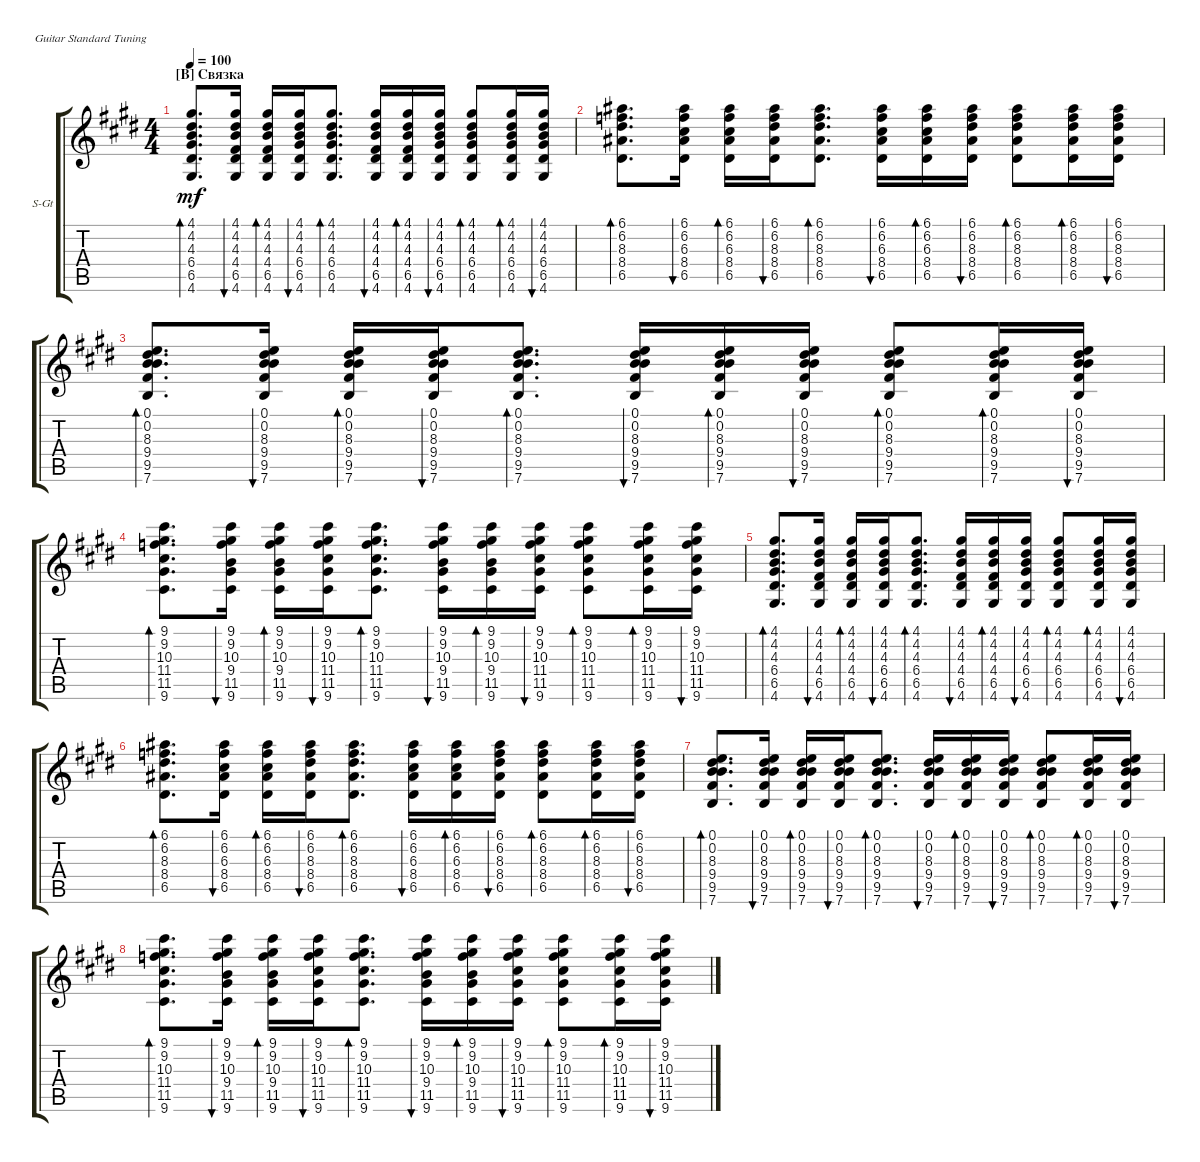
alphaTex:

\defaultSystemsLayout 4
\bracketExtendMode groupsimilarinstruments
\firstSystemTrackNameOrientation horizontal
\otherSystemsTrackNameOrientation horizontal
\track ("Steel Guitar" "S-Gt") {instrument acousticguitarsteel}
\staff {score tabs}
\tuning (E4 B3 G3 D3 A2 E2)
\ts (4 4)
\section ("B" "Связка")
\tempo 100
\clef g2
\ks e
(4.6 6.5 6.4 4.3 4.2 4.1).8{d bd 30 dy mf} (4.6 6.5 4.4 4.3 4.2 4.1).16{bu 30} (4.6 6.5 4.4 4.3 4.2 4.1).16{bd 30} (4.6 6.5 6.4 4.3 4.2 4.1).16{bu 30} (4.6 6.5 6.4 4.3 4.2 4.1).8{d bd 30} (4.6 6.5 4.4 4.3 4.2 4.1).16{bu 30} (4.6 6.5 4.4 4.3 4.2 4.1).16{bd 30} (4.6 6.5 6.4 4.3 4.2 4.1).16{bu 30} (4.6 6.5 6.4 4.3 4.2 4.1).8{bd 30} (4.6 6.5 6.4 4.3 4.2 4.1).16{bd 30} (4.6 6.5 6.4 4.3 4.2 4.1).16{bu 30} |
(6.5 8.4 8.3 6.2 6.1).8{d bd 30} (6.5 8.4 6.3 6.2 6.1).16{bu 30} (6.5 8.4 6.3 6.2 6.1).16{bd 30} (6.5 8.4 8.3 6.2 6.1).16{bu 30} (6.5 8.4 8.3 6.2 6.1).8{d bd 30} (6.5 8.4 6.3 6.2 6.1).16{bu 30} (6.5 8.4 6.3 6.2 6.1).16{bd 30} (6.5 8.4 8.3 6.2 6.1).16{bu 30} (6.5 8.4 8.3 6.2 6.1).8{bd 30} (6.5 8.4 8.3 6.2 6.1).16{bd 30} (6.5 8.4 8.3 6.2 6.1).16{bu 30} |
(7.6 9.5 9.4 8.3 0.2 0.1).8{d bd 30} (7.6 9.5 9.4 8.3 0.2 0.1).16{bu 30} (7.6 9.5 9.4 8.3 0.2 0.1).16{bd 30} (7.6 9.5 9.4 8.3 0.2 0.1).16{bu 30} (7.6 9.5 9.4 8.3 0.2 0.1).8{d bd 30} (7.6 9.5 9.4 8.3 0.2 0.1).16{bu 30} (7.6 9.5 9.4 8.3 0.2 0.1).16{bd 30} (7.6 9.5 9.4 8.3 0.2 0.1).16{bu 30} (7.6 9.5 9.4 8.3 0.2 0.1).8{bd 30} (7.6 9.5 9.4 8.3 0.2 0.1).16{bd 30} (7.6 9.5 9.4 8.3 0.2 0.1).16{bu 30} |
(9.6 11.5 11.4 10.3 9.2 9.1).8{d bd 30} (9.6 11.5 9.4 10.3 9.2 9.1).16{bu 30} (9.6 11.5 9.4 10.3 9.2 9.1).16{bd 30} (9.6 11.5 11.4 10.3 9.2 9.1).16{bu 30} (9.6 11.5 11.4 10.3 9.2 9.1).8{d bd 30} (9.6 11.5 9.4 10.3 9.2 9.1).16{bu 30} (9.6 11.5 9.4 10.3 9.2 9.1).16{bd 30} (9.6 11.5 11.4 10.3 9.2 9.1).16{bu 30} (9.6 11.5 11.4 10.3 9.2 9.1).8{bd 30} (9.6 11.5 11.4 10.3 9.2 9.1).16{bd 30} (9.6 11.5 11.4 10.3 9.2 9.1).16{bu 30} |
(4.6 6.5 6.4 4.3 4.2 4.1).8{d bd 30} (4.6 6.5 4.4 4.3 4.2 4.1).16{bu 30} (4.6 6.5 4.4 4.3 4.2 4.1).16{bd 30} (4.6 6.5 6.4 4.3 4.2 4.1).16{bu 30} (4.6 6.5 6.4 4.3 4.2 4.1).8{d bd 30} (4.6 6.5 4.4 4.3 4.2 4.1).16{bu 30} (4.6 6.5 4.4 4.3 4.2 4.1).16{bd 30} (4.6 6.5 6.4 4.3 4.2 4.1).16{bu 30} (4.6 6.5 6.4 4.3 4.2 4.1).8{bd 30} (4.6 6.5 6.4 4.3 4.2 4.1).16{bd 30} (4.6 6.5 6.4 4.3 4.2 4.1).16{bu 30} |
(6.5 8.4 8.3 6.2 6.1).8{d bd 30} (6.5 8.4 6.3 6.2 6.1).16{bu 30} (6.5 8.4 6.3 6.2 6.1).16{bd 30} (6.5 8.4 8.3 6.2 6.1).16{bu 30} (6.5 8.4 8.3 6.2 6.1).8{d bd 30} (6.5 8.4 6.3 6.2 6.1).16{bu 30} (6.5 8.4 6.3 6.2 6.1).16{bd 30} (6.5 8.4 8.3 6.2 6.1).16{bu 30} (6.5 8.4 8.3 6.2 6.1).8{bd 30} (6.5 8.4 8.3 6.2 6.1).16{bd 30} (6.5 8.4 8.3 6.2 6.1).16{bu 30} |
(7.6 9.5 9.4 8.3 0.2 0.1).8{d bd 30} (7.6 9.5 9.4 8.3 0.2 0.1).16{bu 30} (7.6 9.5 9.4 8.3 0.2 0.1).16{bd 30} (7.6 9.5 9.4 8.3 0.2 0.1).16{bu 30} (7.6 9.5 9.4 8.3 0.2 0.1).8{d bd 30} (7.6 9.5 9.4 8.3 0.2 0.1).16{bu 30} (7.6 9.5 9.4 8.3 0.2 0.1).16{bd 30} (7.6 9.5 9.4 8.3 0.2 0.1).16{bu 30} (7.6 9.5 9.4 8.3 0.2 0.1).8{bd 30} (7.6 9.5 9.4 8.3 0.2 0.1).16{bd 30} (7.6 9.5 9.4 8.3 0.2 0.1).16{bu 30} |
(9.6 11.5 11.4 10.3 9.2 9.1).8{d bd 30} (9.6 11.5 9.4 10.3 9.2 9.1).16{bu 30} (9.6 11.5 9.4 10.3 9.2 9.1).16{bd 30} (9.6 11.5 11.4 10.3 9.2 9.1).16{bu 30} (9.6 11.5 11.4 10.3 9.2 9.1).8{d bd 30} (9.6 11.5 9.4 10.3 9.2 9.1).16{bu 30} (9.6 11.5 9.4 10.3 9.2 9.1).16{bd 30} (9.6 11.5 11.4 10.3 9.2 9.1).16{bu 30} (9.6 11.5 11.4 10.3 9.2 9.1).8{bd 30} (9.6 11.5 11.4 10.3 9.2 9.1).16{bd 30} (9.6 11.5 11.4 10.3 9.2 9.1).16{bu 30}
